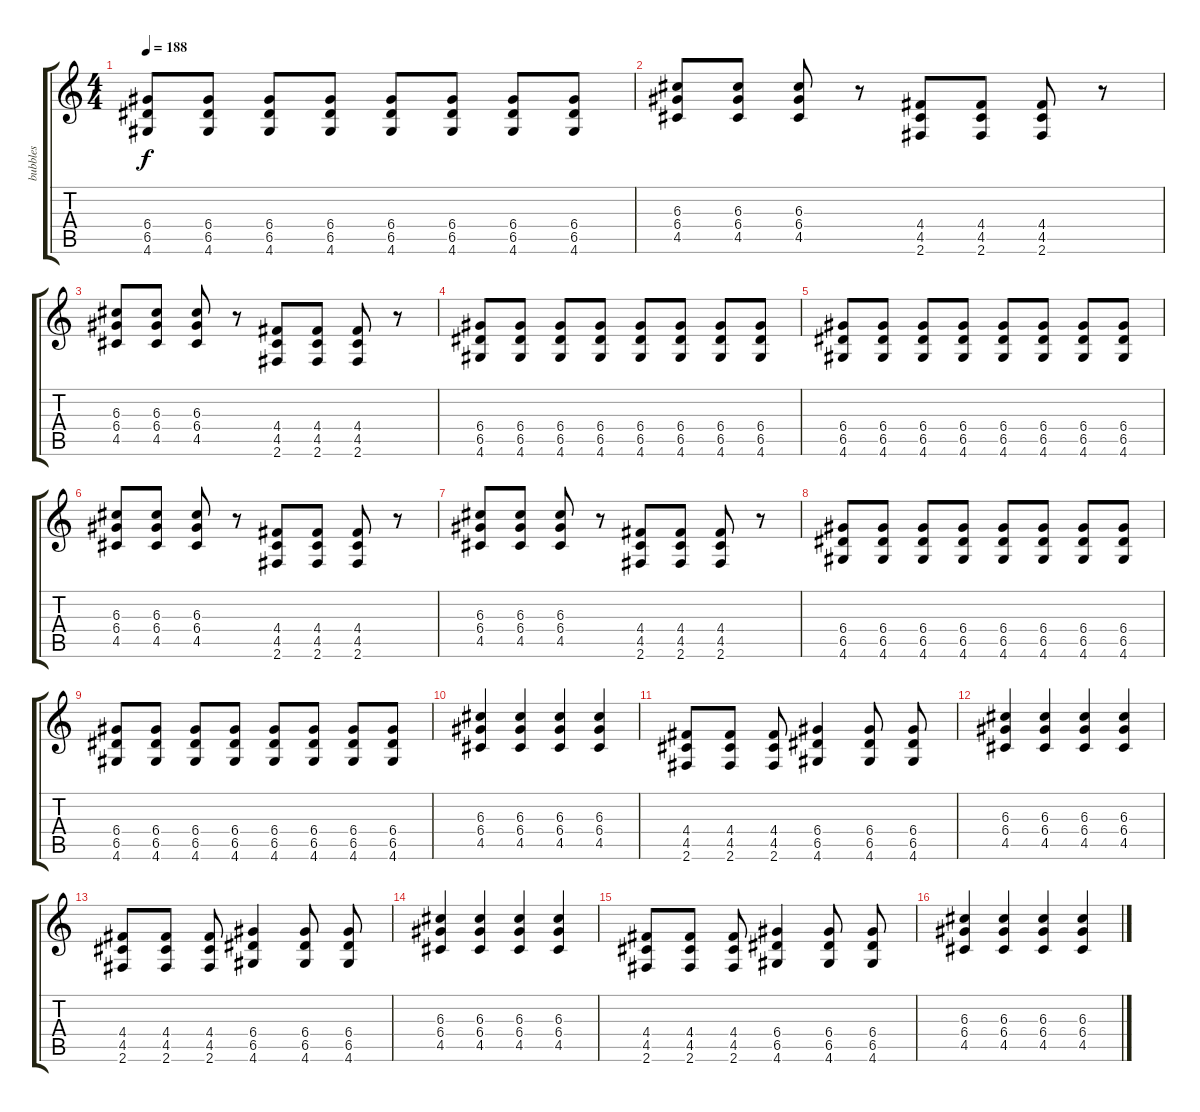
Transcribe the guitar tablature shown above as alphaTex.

\track ("bubbles" "bubbles") {instrument overdrivenguitar}
\staff {score tabs}
\tuning (E4 B3 G3 D3 A2 E2) {hide}
\ts (4 4)
\tempo 188
\clef g2
\ks c
(6.4 6.5 4.6).8{dy f} (6.4 6.5 4.6).8 (6.4 6.5 4.6).8 (6.4 6.5 4.6).8 (6.4 6.5 4.6).8 (6.4 6.5 4.6).8 (6.4 6.5 4.6).8 (6.4 6.5 4.6).8 |
(6.3 6.4 4.5).8 (6.3 6.4 4.5).8 (6.3 6.4 4.5).8 r.8 (4.4 4.5 2.6).8 (4.4 4.5 2.6).8 (4.4 4.5 2.6).8 r.8 |
(6.3 6.4 4.5).8 (6.3 6.4 4.5).8 (6.3 6.4 4.5).8 r.8 (4.4 4.5 2.6).8 (4.4 4.5 2.6).8 (4.4 4.5 2.6).8 r.8 |
(6.4 6.5 4.6).8 (6.4 6.5 4.6).8 (6.4 6.5 4.6).8 (6.4 6.5 4.6).8 (6.4 6.5 4.6).8 (6.4 6.5 4.6).8 (6.4 6.5 4.6).8 (6.4 6.5 4.6).8 |
(6.4 6.5 4.6).8 (6.4 6.5 4.6).8 (6.4 6.5 4.6).8 (6.4 6.5 4.6).8 (6.4 6.5 4.6).8 (6.4 6.5 4.6).8 (6.4 6.5 4.6).8 (6.4 6.5 4.6).8 |
(6.3 6.4 4.5).8 (6.3 6.4 4.5).8 (6.3 6.4 4.5).8 r.8 (4.4 4.5 2.6).8 (4.4 4.5 2.6).8 (4.4 4.5 2.6).8 r.8 |
(6.3 6.4 4.5).8 (6.3 6.4 4.5).8 (6.3 6.4 4.5).8 r.8 (4.4 4.5 2.6).8 (4.4 4.5 2.6).8 (4.4 4.5 2.6).8 r.8 |
(6.4 6.5 4.6).8 (6.4 6.5 4.6).8 (6.4 6.5 4.6).8 (6.4 6.5 4.6).8 (6.4 6.5 4.6).8 (6.4 6.5 4.6).8 (6.4 6.5 4.6).8 (6.4 6.5 4.6).8 |
(6.4 6.5 4.6).8 (6.4 6.5 4.6).8 (6.4 6.5 4.6).8 (6.4 6.5 4.6).8 (6.4 6.5 4.6).8 (6.4 6.5 4.6).8 (6.4 6.5 4.6).8 (6.4 6.5 4.6).8 |
(6.3 6.4 4.5).4 (6.3 6.4 4.5).4 (6.3 6.4 4.5).4 (6.3 6.4 4.5).4 |
(4.4 4.5 2.6).8 (4.4 4.5 2.6).8 (4.4 4.5 2.6).8 (6.4 6.5 4.6).4 (6.4 6.5 4.6).8 (6.4 6.5 4.6).8 |
(6.3 6.4 4.5).4 (6.3 6.4 4.5).4 (6.3 6.4 4.5).4 (6.3 6.4 4.5).4 |
(4.4 4.5 2.6).8 (4.4 4.5 2.6).8 (4.4 4.5 2.6).8 (6.4 6.5 4.6).4 (6.4 6.5 4.6).8 (6.4 6.5 4.6).8 |
(6.3 6.4 4.5).4 (6.3 6.4 4.5).4 (6.3 6.4 4.5).4 (6.3 6.4 4.5).4 |
(4.4 4.5 2.6).8 (4.4 4.5 2.6).8 (4.4 4.5 2.6).8 (6.4 6.5 4.6).4 (6.4 6.5 4.6).8 (6.4 6.5 4.6).8 |
(6.3 6.4 4.5).4 (6.3 6.4 4.5).4 (6.3 6.4 4.5).4 (6.3 6.4 4.5).4
